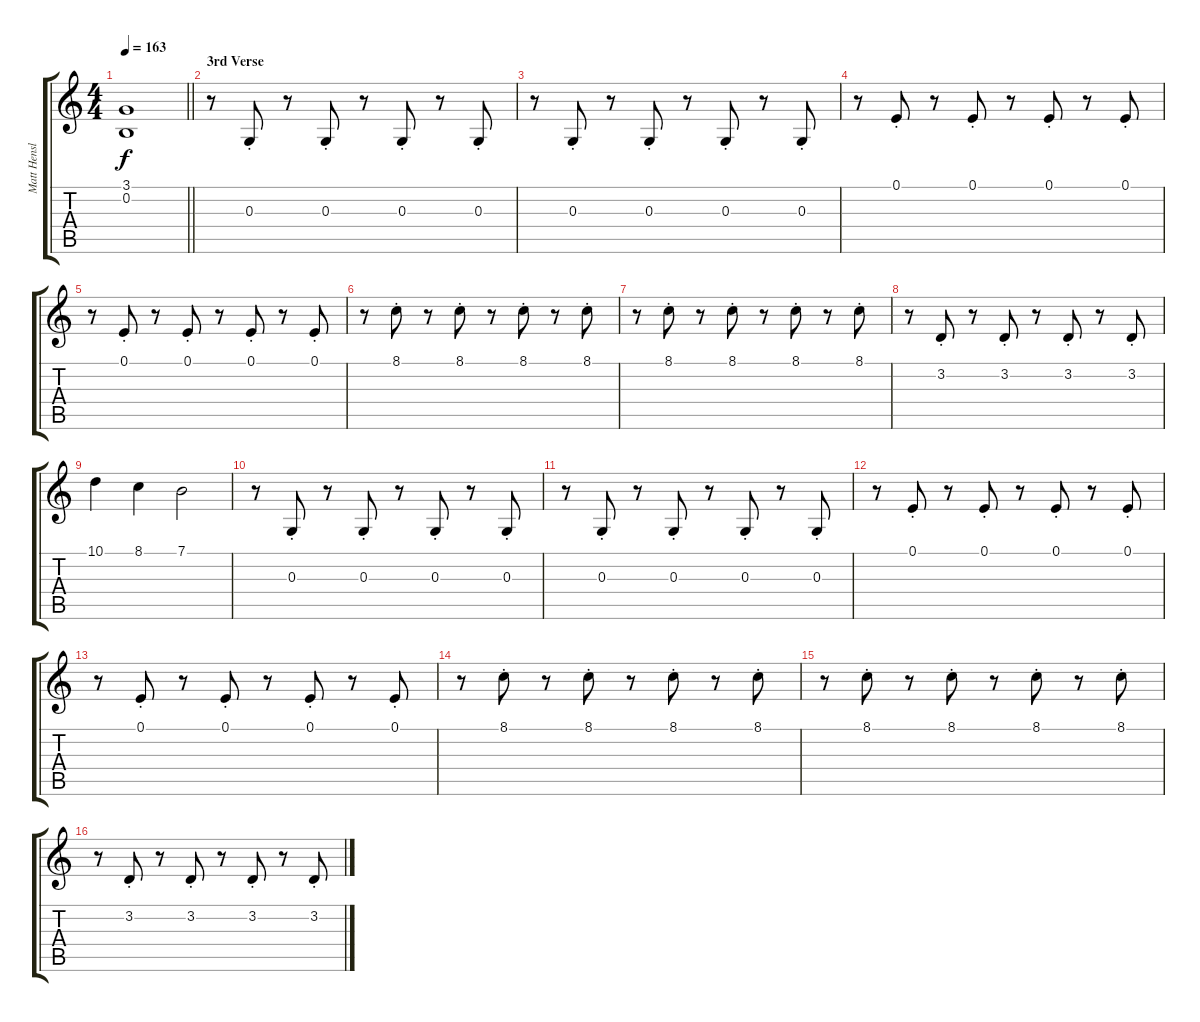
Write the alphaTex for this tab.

\track ("Matt Hensley" "Matt Hensl") {instrument accordion}
\staff {score tabs}
\tuning (E4 B3 G3 D3 A2 E2) {hide}
\ts (4 4)
\tempo 163
\clef g2
\barLineRight lightlight
\ks c
(3.1 0.2).1{dy f} |
\section ("" "3rd Verse")
r.8 0.3{st}.8 r.8 0.3{st}.8 r.8 0.3{st}.8 r.8 0.3{st}.8 |
r.8 0.3{st}.8 r.8 0.3{st}.8 r.8 0.3{st}.8 r.8 0.3{st}.8 |
r.8 0.1{st}.8 r.8 0.1{st}.8 r.8 0.1{st}.8 r.8 0.1{st}.8 |
r.8 0.1{st}.8 r.8 0.1{st}.8 r.8 0.1{st}.8 r.8 0.1{st}.8 |
r.8 8.1{st}.8 r.8 8.1{st}.8 r.8 8.1{st}.8 r.8 8.1{st}.8 |
r.8 8.1{st}.8 r.8 8.1{st}.8 r.8 8.1{st}.8 r.8 8.1{st}.8 |
r.8 3.2{st}.8 r.8 3.2{st}.8 r.8 3.2{st}.8 r.8 3.2{st}.8 |
10.1.4 8.1.4 7.1.2 |
r.8 0.3{st}.8 r.8 0.3{st}.8 r.8 0.3{st}.8 r.8 0.3{st}.8 |
r.8 0.3{st}.8 r.8 0.3{st}.8 r.8 0.3{st}.8 r.8 0.3{st}.8 |
r.8 0.1{st}.8 r.8 0.1{st}.8 r.8 0.1{st}.8 r.8 0.1{st}.8 |
r.8 0.1{st}.8 r.8 0.1{st}.8 r.8 0.1{st}.8 r.8 0.1{st}.8 |
r.8 8.1{st}.8 r.8 8.1{st}.8 r.8 8.1{st}.8 r.8 8.1{st}.8 |
r.8 8.1{st}.8 r.8 8.1{st}.8 r.8 8.1{st}.8 r.8 8.1{st}.8 |
r.8 3.2{st}.8 r.8 3.2{st}.8 r.8 3.2{st}.8 r.8 3.2{st}.8
